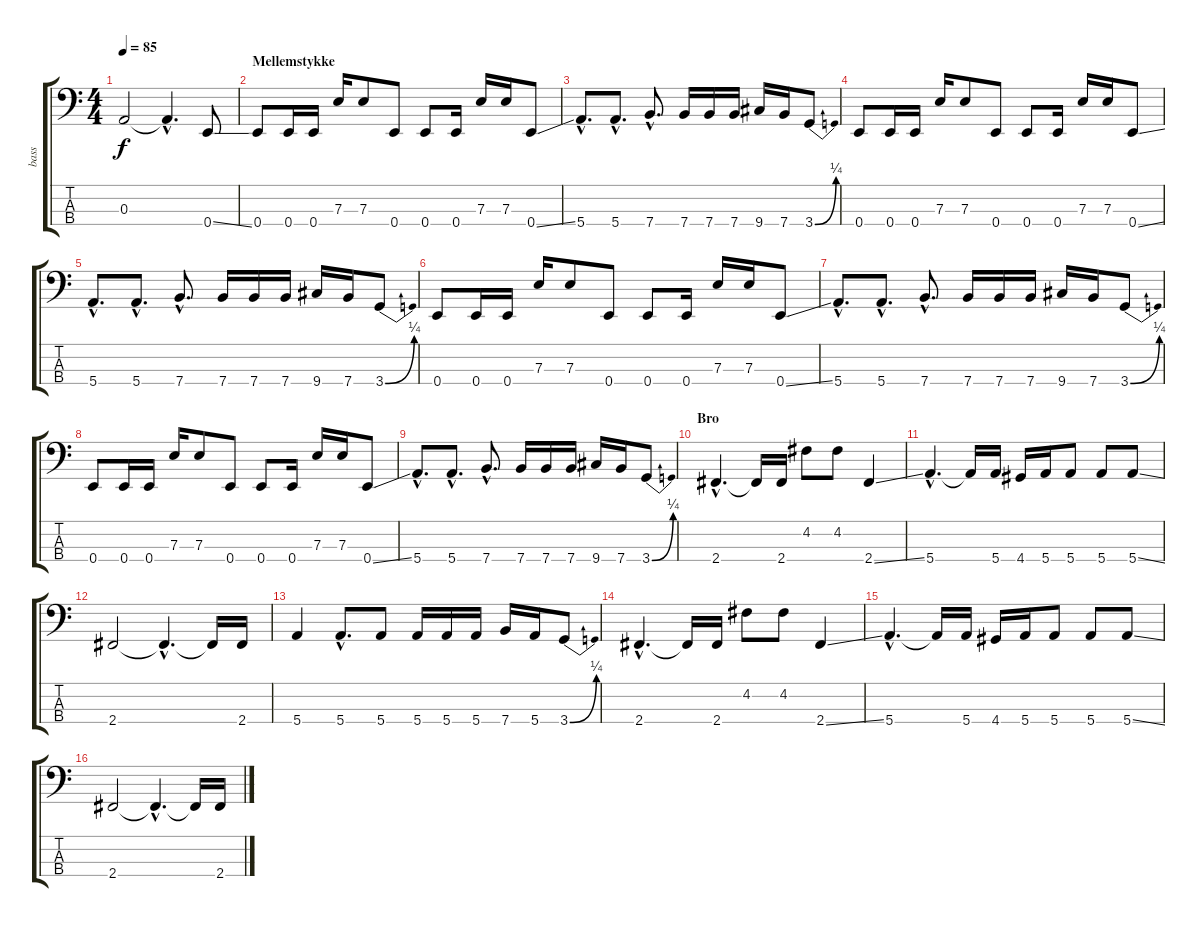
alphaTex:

\track ("bass" "bass") {instrument electricbassfinger}
\staff {score tabs}
\tuning (G2 D2 A1 E1) {hide}
\ts (4 4)
\tempo 85
\clef f4
\ks c
0.3.2{dy f} 0.3{hac t}.4{d} 0.4{ss}.8 |
\section ("" "Mellemstykke")
0.4.8 0.4.16 0.4.16 7.3.16 7.3.8 0.4.8 0.4.8 0.4.16 7.3.16 7.3.16 0.4{ss}.8 |
5.4{hac}.8{d} 5.4{hac}.8{d} 7.4{hac}.8{d} 7.4.16 7.4.16 7.4.16 9.4.16 7.4.16 3.4{be (bend 0 0 60 1)}.8 |
0.4.8 0.4.16 0.4.16 7.3.16 7.3.8 0.4.8 0.4.8 0.4.16 7.3.16 7.3.16 0.4{ss}.8 |
5.4{hac}.8{d} 5.4{hac}.8{d} 7.4{hac}.8{d} 7.4.16 7.4.16 7.4.16 9.4.16 7.4.16 3.4{be (bend 0 0 60 1)}.8 |
0.4.8 0.4.16 0.4.16 7.3.16 7.3.8 0.4.8 0.4.8 0.4.16 7.3.16 7.3.16 0.4{ss}.8 |
5.4{hac}.8{d} 5.4{hac}.8{d} 7.4{hac}.8{d} 7.4.16 7.4.16 7.4.16 9.4.16 7.4.16 3.4{be (bend 0 0 60 1)}.8 |
0.4.8 0.4.16 0.4.16 7.3.16 7.3.8 0.4.8 0.4.8 0.4.16 7.3.16 7.3.16 0.4{ss}.8 |
5.4{hac}.8{d} 5.4{hac}.8{d} 7.4{hac}.8{d} 7.4.16 7.4.16 7.4.16 9.4.16 7.4.16 3.4{be (bend 0 0 60 1)}.8 |
\section ("" "Bro")
2.4{hac}.4{d} 2.4{t}.16 2.4.16 4.2.8 4.2.8 2.4{ss}.4 |
5.4{hac}.4{d} 5.4{t}.16 5.4.16 4.4.16 5.4.16 5.4.8 5.4.8 5.4{ss}.8 |
2.4.2 2.4{hac t}.4{d} 2.4{t}.16 2.4.16 |
5.4.4 5.4{hac}.8{d} 5.4.8 5.4.16 5.4.16 5.4.16 7.4.16 5.4.16 3.4{be (bend 0 0 60 1)}.8 |
2.4{hac}.4{d} 2.4{t}.16 2.4.16 4.2.8 4.2.8 2.4{ss}.4 |
5.4{hac}.4{d} 5.4{t}.16 5.4.16 4.4.16 5.4.16 5.4.8 5.4.8 5.4{ss}.8 |
2.4.2 2.4{hac t}.4{d} 2.4{t}.16 2.4.16
